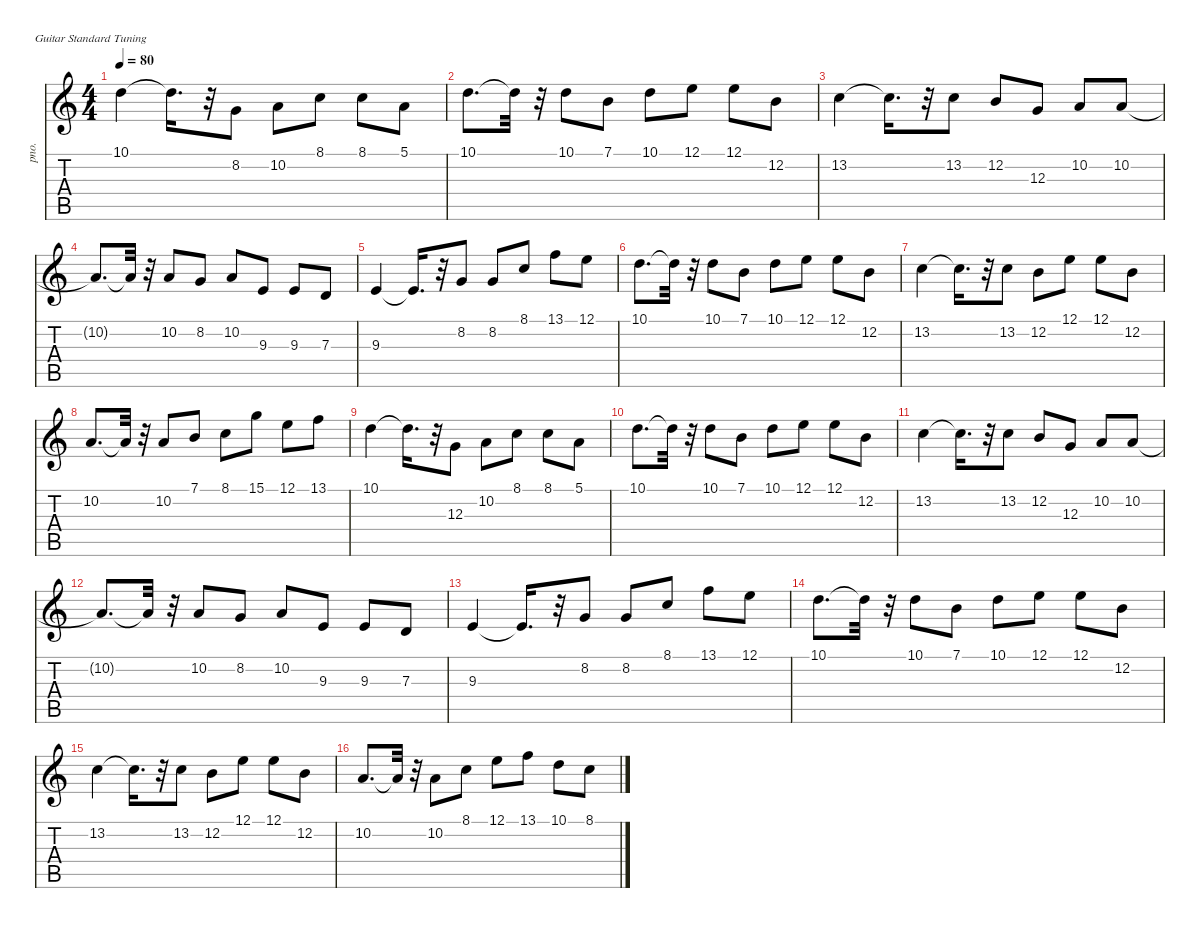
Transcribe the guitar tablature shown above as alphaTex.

\defaultSystemsLayout 4
\hideDynamics
\bracketExtendMode nobrackets
\otherSystemsTrackNameOrientation horizontal
\track ("钢琴部分" "pno.") {instrument acousticgrandpiano}
\staff {score tabs}
\tuning (E4 B3 G3 D3 A2 E2)
\ts (4 4)
\tempo 80
\clef g2
\ks c
10.1{t}.4{dy f beam Down} 10.1{t}.16{d beam Down} r.32{beam Down} 8.2.8{dy mf beam Down} 10.2.8{beam Down} 8.1.8{beam Down} 8.1.8{beam Down} 5.1.8{beam Down} |
10.1.8{d beam Down} 10.1{t}.32{dy f beam Down} r.32{beam Down} 10.1.8{dy mf beam Down} 7.1.8{beam Down} 10.1.8{beam Down} 12.1.8{beam Down} 12.1.8{beam Down} 12.2.8{beam Down} |
13.2.4{beam Down} 13.2{t}.16{d dy f beam Down} r.32{beam Down} 13.2.8{dy mf beam Down} 12.2.8{beam Up} 12.3.8{beam Up} 10.2.8{beam Up} 10.2.8{beam Up} |
10.2{t}.8{d dy f beam Up} 10.2{t}.32{beam Up} r.32{beam Up} 10.2.8{dy mf beam Up} 8.2.8{beam Up} 10.2.8{beam Up} 9.3.8{beam Up} 9.3.8{beam Up} 7.3.8{beam Up} |
9.3.4{beam Up} 9.3{t}.16{d dy f beam Up} r.32{beam Up} 8.2.8{dy mf beam Up} 8.2.8{beam Up} 8.1.8{beam Up} 13.1.8{beam Down} 12.1.8{beam Down} |
10.1.8{d beam Down} 10.1{t}.32{dy f beam Down} r.32{beam Down} 10.1.8{dy mf beam Down} 7.1.8{beam Down} 10.1.8{beam Down} 12.1.8{beam Down} 12.1.8{beam Down} 12.2.8{beam Down} |
13.2.4{beam Down} 13.2{t}.16{d dy f beam Down} r.32{beam Down} 13.2.8{dy mf beam Down} 12.2.8{beam Down} 12.1.8{beam Down} 12.1.8{beam Down} 12.2.8{beam Down} |
10.2.8{d beam Up} 10.2{t}.32{dy f beam Up} r.32{beam Up} 10.2.8{dy mf beam Up} 7.1.8{beam Up} 8.1.8{beam Down} 15.1.8{beam Down} 12.1.8{beam Down} 13.1.8{beam Down} |
10.1.4{beam Down} 10.1{t}.16{d dy f beam Down} r.32{beam Down} 12.3.8{dy mf beam Down} 10.2.8{beam Down} 8.1.8{beam Down} 8.1.8{beam Down} 5.1.8{beam Down} |
10.1.8{d beam Down} 10.1{t}.32{dy f beam Down} r.32{beam Down} 10.1.8{dy mf beam Down} 7.1.8{beam Down} 10.1.8{beam Down} 12.1.8{beam Down} 12.1.8{beam Down} 12.2.8{beam Down} |
13.2.4{beam Down} 13.2{t}.16{d dy f beam Down} r.32{beam Down} 13.2.8{dy mf beam Down} 12.2.8{beam Up} 12.3.8{beam Up} 10.2.8{beam Up} 10.2.8{beam Up} |
10.2{t}.8{d dy f beam Up} 10.2{t}.32{beam Up} r.32{beam Up} 10.2.8{dy mf beam Up} 8.2.8{beam Up} 10.2.8{beam Up} 9.3.8{beam Up} 9.3.8{beam Up} 7.3.8{beam Up} |
9.3.4{beam Up} 9.3{t}.16{d dy f beam Up} r.32{beam Up} 8.2.8{dy mf beam Up} 8.2.8{beam Up} 8.1.8{beam Up} 13.1.8{beam Down} 12.1.8{beam Down} |
10.1.8{d beam Down} 10.1{t}.32{dy f beam Down} r.32{beam Down} 10.1.8{dy mf beam Down} 7.1.8{beam Down} 10.1.8{beam Down} 12.1.8{beam Down} 12.1.8{beam Down} 12.2.8{beam Down} |
13.2.4{beam Down} 13.2{t}.16{d dy f beam Down} r.32{beam Down} 13.2.8{dy mf beam Down} 12.2.8{beam Down} 12.1.8{beam Down} 12.1.8{beam Down} 12.2.8{beam Down} |
10.2.8{d beam Up} 10.2{t}.32{dy f beam Up} r.32{beam Up} 10.2.8{dy mf beam Down} 8.1.8{beam Down} 12.1.8{beam Down} 13.1.8{beam Down} 10.1.8{beam Down} 8.1.8{beam Down}
